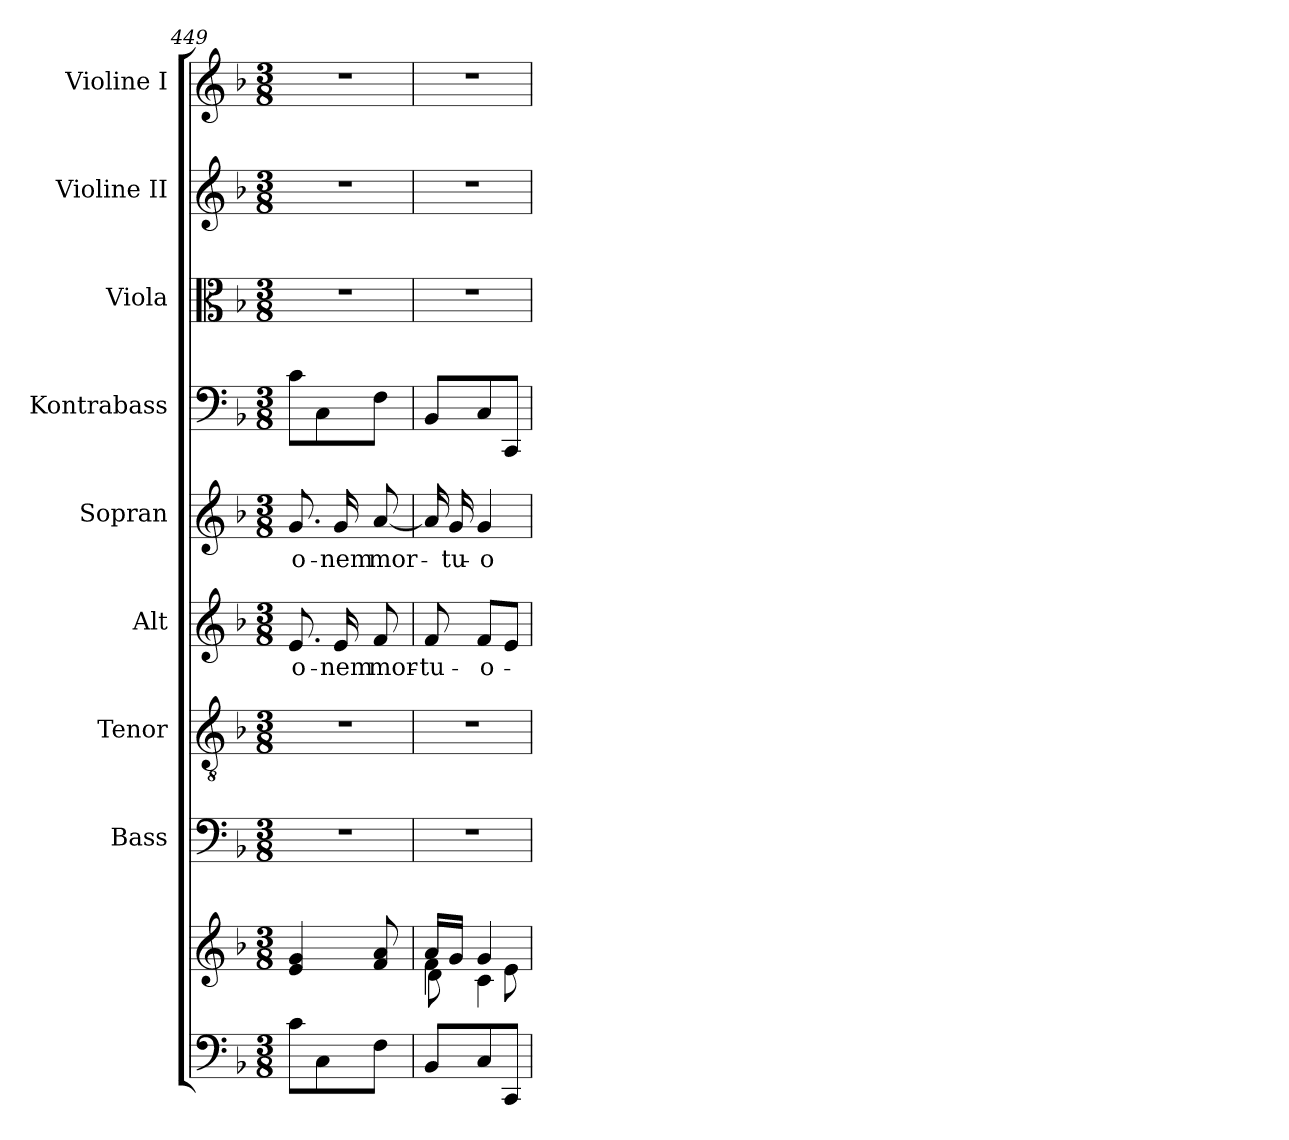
**kern	**kern	**kern	**kern	**kern	**text	**kern	**text	**kern	**kern	**kern	**kern
*part9	*part9	*part8	*part7	*part6	*part6	*part5	*part5	*part4	*part3	*part2	*part1
*staff10	*staff9	*staff8	*staff7	*staff6	*staff6	*staff5	*staff5	*staff4	*staff3	*staff2	*staff1
*	*	*I"Bass	*I"Tenor	*I"Alt	*	*I"Sopran	*	*I"Kontrabass	*I"Viola	*I"Violine II	*I"Violine I
*	*	*I'B.	*I'T.	*I'A.	*	*I'S.	*	*I'Kb.	*I'Vla.	*I'Vl. II	*I'Vl. I
*clefF4	*clefG2	*clefF4	*clefGv2	*clefG2	*	*clefG2	*	*clefF4	*clefC3	*clefG2	*clefG2
*	*	*	*	*	*	*	*	*ITrd7c12	*	*	*
*k[b-]	*k[b-]	*k[b-]	*k[b-]	*k[b-]	*	*k[b-]	*	*k[b-]	*k[b-]	*k[b-]	*k[b-]
*F:	*F:	*F:	*F:	*F:	*	*F:	*	*F:	*F:	*F:	*F:
*M3/8	*M3/8	*M3/8	*M3/8	*M3/8	*	*M3/8	*	*M3/8	*M3/8	*M3/8	*M3/8
=449	=449	=449	=449	=449	=449	=449	=449	=449	=449	=449	=449
!	!	!	!	!	!LO:LY:b	!	!LO:LY:b	!	!	!	!
8c\L	4e/ 4g/	4.r	4.r	8.e/	-o-	8.g/	-o-	8C\L	4.r	4.r	4.r
8C\	.	.	.	.	.	.	.	8CC\	.	.	.
!	!	!	!	!	!LO:LY:b	!	!LO:LY:b	!	!	!	!
.	.	.	.	16e/	-nem	16g/	-nem	.	.	.	.
!	!	!	!	!	!LO:LY:b	!	!LO:LY:b	!	!	!	!
8F\J	8f/ 8a/	.	.	8f/	mor-	[8a/	mor-	8FF\J	.	.	.
!!LO:LB:g=z
=450	=450	=450	=450	=450	=450	=450	=450	=450	=450	=450	=450
*	*^	*	*	*	*	*	*	*	*	*	*
*	*	*^	*	*	*	*	*	*	*	*	*	*
!	!	!	!	!	!	!	!LO:LY:b	!	!	!	!	!	!
8BB-/L	16a/LL	4f\	8d\	4.r	4.r	8f/	-tu-	16a/]	.	8BBB-/L	4.r	4.r	4.r
!	!	!	!	!	!	!	!	!	!LO:LY:b	!	!	!	!
.	16g/JJ	.	.	.	.	.	.	16g/	-tu-	.	.	.	.
!	!	!	!	!	!	!	!LO:LY:b	!	!LO:LY:b	!	!	!	!
8C/	4g/	.	4c\	.	.	8f/L	-o-	4g/	-o-	8CC/	.	.	.
8CC/J	.	8e\	.	.	.	8e/J	.	.	.	8CCC/J	.	.	.
*	*v	*v	*v	*	*	*	*	*	*	*	*	*	*
=	=	=	=	=	=	=	=	=	=	=	=
*-	*-	*-	*-	*-	*-	*-	*-	*-	*-	*-	*-
